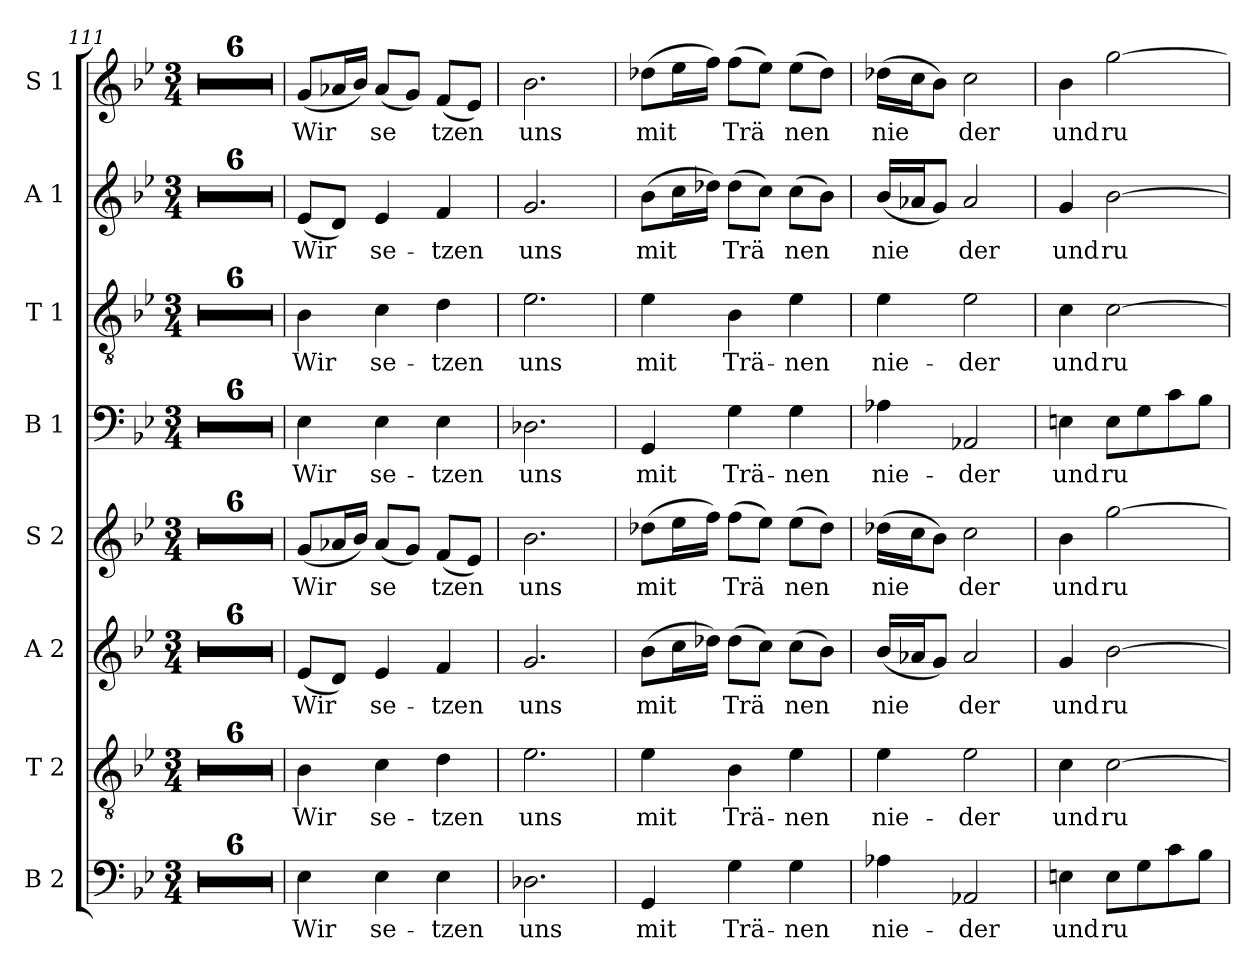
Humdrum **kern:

**kern	**text	**kern	**text	**kern	**text	**kern	**text	**kern	**text	**kern	**text	**kern	**text	**kern	**text
*part8	*part8	*part7	*part7	*part6	*part6	*part5	*part5	*part4	*part4	*part3	*part3	*part2	*part2	*part1	*part1
*staff8	*staff8	*staff7	*staff7	*staff6	*staff6	*staff5	*staff5	*staff4	*staff4	*staff3	*staff3	*staff2	*staff2	*staff1	*staff1
*I"B 2	*	*I"T 2	*	*I"A 2	*	*I"S 2	*	*I"B 1	*	*I"T 1	*	*I"A 1	*	*I"S 1	*
*clefF4	*	*clefGv2	*	*clefG2	*	*clefG2	*	*clefF4	*	*clefGv2	*	*clefG2	*	*clefG2	*
*k[b-e-]	*	*k[b-e-]	*	*k[b-e-]	*	*k[b-e-]	*	*k[b-e-]	*	*k[b-e-]	*	*k[b-e-]	*	*k[b-e-]	*
*B-:	*	*B-:	*	*B-:	*	*B-:	*	*B-:	*	*B-:	*	*B-:	*	*B-:	*
*M3/4	*	*M3/4	*	*M3/4	*	*M3/4	*	*M3/4	*	*M3/4	*	*M3/4	*	*M3/4	*
=111	=111	=111	=111	=111	=111	=111	=111	=111	=111	=111	=111	=111	=111	=111	=111
2.r	.	2.r	.	2.r	.	2.r	.	2.r	.	2.r	.	2.r	.	2.r	.
=112	=112	=112	=112	=112	=112	=112	=112	=112	=112	=112	=112	=112	=112	=112	=112
2.r	.	2.r	.	2.r	.	2.r	.	2.r	.	2.r	.	2.r	.	2.r	.
=113	=113	=113	=113	=113	=113	=113	=113	=113	=113	=113	=113	=113	=113	=113	=113
2.r	.	2.r	.	2.r	.	2.r	.	2.r	.	2.r	.	2.r	.	2.r	.
=114	=114	=114	=114	=114	=114	=114	=114	=114	=114	=114	=114	=114	=114	=114	=114
2.r	.	2.r	.	2.r	.	2.r	.	2.r	.	2.r	.	2.r	.	2.r	.
=115	=115	=115	=115	=115	=115	=115	=115	=115	=115	=115	=115	=115	=115	=115	=115
2.r	.	2.r	.	2.r	.	2.r	.	2.r	.	2.r	.	2.r	.	2.r	.
=116	=116	=116	=116	=116	=116	=116	=116	=116	=116	=116	=116	=116	=116	=116	=116
2.r	.	2.r	.	2.r	.	2.r	.	2.r	.	2.r	.	2.r	.	2.r	.
=117	=117	=117	=117	=117	=117	=117	=117	=117	=117	=117	=117	=117	=117	=117	=117
!	!LO:LY:b	!	!LO:LY:b	!	!LO:LY:b	!	!LO:LY:b	!	!LO:LY:b	!	!LO:LY:b	!	!LO:LY:b	!	!LO:LY:b
4E-\	Wir	4B-\	Wir	(<8e-/L	Wir	(<8g/L	Wir	4E-\	Wir	4B-\	Wir	(<8e-/L	Wir	(<8g/L	Wir
.	.	.	.	8d/J)	.	16a-X/L	.	.	.	.	.	8d/J)	.	16a-X/L	.
.	.	.	.	.	.	16b-/JJ)	.	.	.	.	.	.	.	16b-/JJ)	.
!	!LO:LY:b	!	!LO:LY:b	!	!LO:LY:b	!	!LO:LY:b	!	!LO:LY:b	!	!LO:LY:b	!	!LO:LY:b	!	!LO:LY:b
4E-\	se-	4c\	se-	4e-/	se-	(<8a-/L	se	4E-\	se-	4c\	se-	4e-/	se-	(<8a-/L	se
.	.	.	.	.	.	8g/J)	.	.	.	.	.	.	.	8g/J)	.
!	!LO:LY:b	!	!LO:LY:b	!	!LO:LY:b	!	!LO:LY:b	!	!LO:LY:b	!	!LO:LY:b	!	!LO:LY:b	!	!LO:LY:b
4E-\	-tzen	4d\	-tzen	4f/	-tzen	(<8f/L	tzen	4E-\	-tzen	4d\	-tzen	4f/	-tzen	(<8f/L	tzen
.	.	.	.	.	.	8e-/J)	.	.	.	.	.	.	.	8e-/J)	.
=118	=118	=118	=118	=118	=118	=118	=118	=118	=118	=118	=118	=118	=118	=118	=118
!	!LO:LY:b	!	!LO:LY:b	!	!LO:LY:b	!	!LO:LY:b	!	!LO:LY:b	!	!LO:LY:b	!	!LO:LY:b	!	!LO:LY:b
2.D-X\	uns	2.e-\	uns	2.g/	uns	2.b-\	uns	2.D-X\	uns	2.e-\	uns	2.g/	uns	2.b-\	uns
=119	=119	=119	=119	=119	=119	=119	=119	=119	=119	=119	=119	=119	=119	=119	=119
!	!LO:LY:b	!	!LO:LY:b	!	!LO:LY:b	!	!LO:LY:b	!	!LO:LY:b	!	!LO:LY:b	!	!LO:LY:b	!	!LO:LY:b
4GG/	mit	4e-\	mit	(>8b-\L	mit	(>8dd-X\L	mit	4GG/	mit	4e-\	mit	(>8b-\L	mit	(>8dd-X\L	mit
.	.	.	.	16cc\L	.	16ee-\L	.	.	.	.	.	16cc\L	.	16ee-\L	.
.	.	.	.	16dd-X\JJ)	.	16ff\JJ)	.	.	.	.	.	16dd-X\JJ)	.	16ff\JJ)	.
!	!LO:LY:b	!	!LO:LY:b	!	!LO:LY:b	!	!LO:LY:b	!	!LO:LY:b	!	!LO:LY:b	!	!LO:LY:b	!	!LO:LY:b
4G\	Trä-	4B-\	Trä-	(>8dd-\L	Trä	(>8ff\L	Trä	4G\	Trä-	4B-\	Trä-	(>8dd-\L	Trä	(>8ff\L	Trä
.	.	.	.	8cc\J)	.	8ee-\J)	.	.	.	.	.	8cc\J)	.	8ee-\J)	.
!	!LO:LY:b	!	!LO:LY:b	!	!LO:LY:b	!	!LO:LY:b	!	!LO:LY:b	!	!LO:LY:b	!	!LO:LY:b	!	!LO:LY:b
4G\	-nen	4e-\	-nen	(>8cc\L	nen	(>8ee-\L	nen	4G\	-nen	4e-\	-nen	(>8cc\L	nen	(>8ee-\L	nen
.	.	.	.	8b-\J)	.	8dd-\J)	.	.	.	.	.	8b-\J)	.	8dd-\J)	.
=120	=120	=120	=120	=120	=120	=120	=120	=120	=120	=120	=120	=120	=120	=120	=120
!	!LO:LY:b	!	!LO:LY:b	!	!LO:LY:b	!	!LO:LY:b	!	!LO:LY:b	!	!LO:LY:b	!	!LO:LY:b	!	!LO:LY:b
4A-X\	nie-	4e-\	nie-	(<16b-/LL	nie	(>16dd-X\LL	nie	4A-X\	nie-	4e-\	nie-	(<16b-/LL	nie	(>16dd-X\LL	nie
.	.	.	.	16a-X/J	.	16cc\J	.	.	.	.	.	16a-X/J	.	16cc\J	.
.	.	.	.	8g/J)	.	8b-\J)	.	.	.	.	.	8g/J)	.	8b-\J)	.
!	!LO:LY:b	!	!LO:LY:b	!	!LO:LY:b	!	!LO:LY:b	!	!LO:LY:b	!	!LO:LY:b	!	!LO:LY:b	!	!LO:LY:b
2AA-X/	-der	2e-\	-der	2a-/	der	2cc\	der	2AA-X/	-der	2e-\	-der	2a-/	der	2cc\	der
=121	=121	=121	=121	=121	=121	=121	=121	=121	=121	=121	=121	=121	=121	=121	=121
!	!LO:LY:b	!	!LO:LY:b	!	!LO:LY:b	!	!LO:LY:b	!	!LO:LY:b	!	!LO:LY:b	!	!LO:LY:b	!	!LO:LY:b
4En\	und	4c\	und	4g/	und	4b-\	und	4En\	und	4c\	und	4g/	und	4b-\	und
!	!LO:LY:b	!	!LO:LY:b	!	!LO:LY:b	!	!LO:LY:b	!	!LO:LY:b	!	!LO:LY:b	!	!LO:LY:b	!	!LO:LY:b
8E\L	ru	[2c\	ru-	[2b-\	ru-	[2gg\	ru-	8E\L	ru	[2c\	ru-	[2b-\	ru-	[2gg\	ru-
8G\	.	.	.	.	.	.	.	8G\	.	.	.	.	.	.	.
8c\	.	.	.	.	.	.	.	8c\	.	.	.	.	.	.	.
8B-\J	.	.	.	.	.	.	.	8B-\J	.	.	.	.	.	.	.
=	=	=	=	=	=	=	=	=	=	=	=	=	=	=	=
*-	*-	*-	*-	*-	*-	*-	*-	*-	*-	*-	*-	*-	*-	*-	*-
